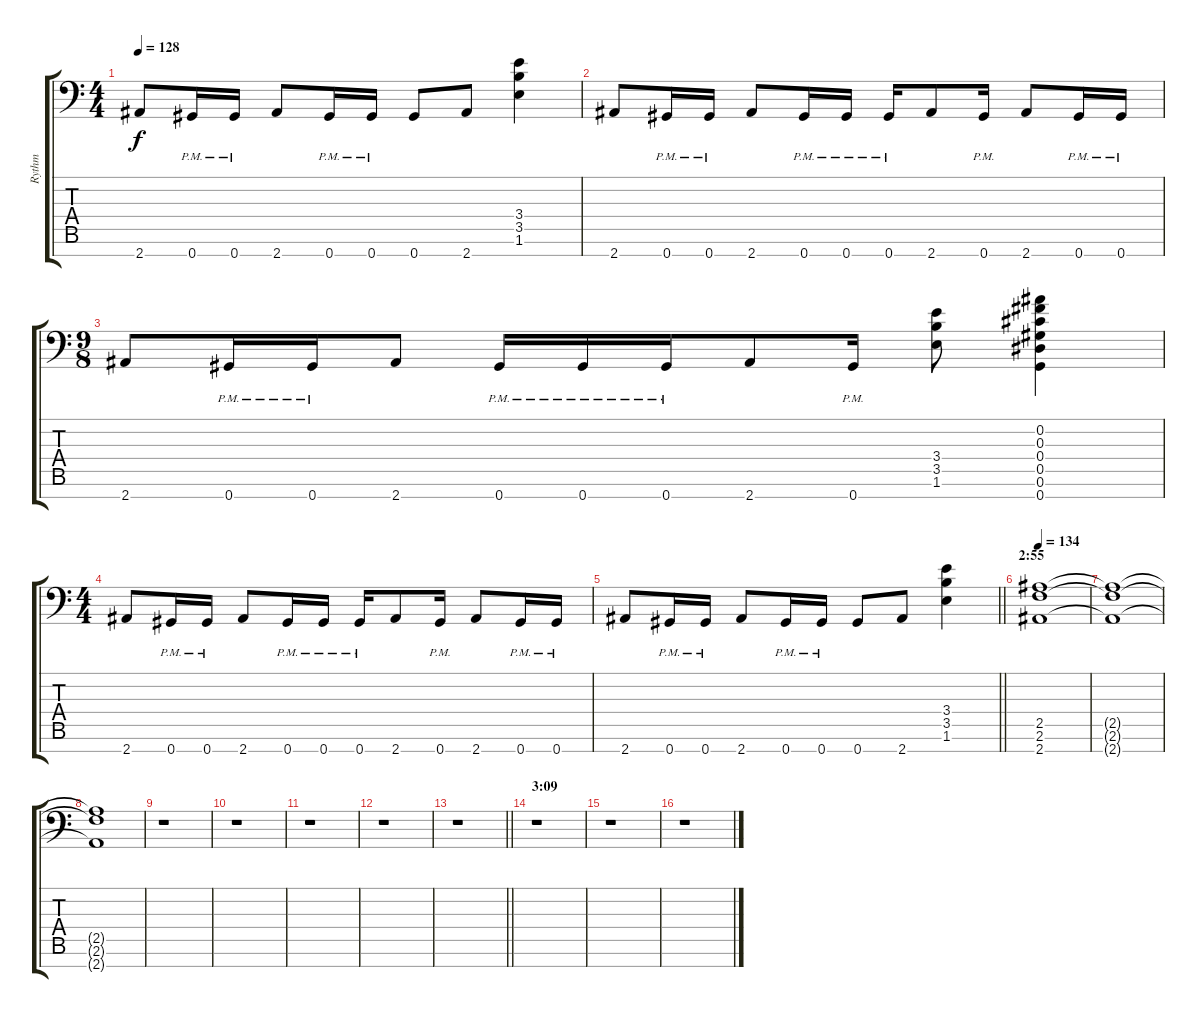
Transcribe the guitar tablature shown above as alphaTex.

\track ("Rythm" "Rythm") {instrument distortionguitar}
\staff {score tabs}
\tuning (Eb4 Bb3 Gb3 Db3 Ab2 Eb2 Ab1) {hide}
\ts (4 4)
\tempo 128
\clef f4
\ks c
2.7.8{dy f} 0.7{pm}.16 0.7{pm}.16 2.7.8 0.7{pm}.16 0.7{pm}.16 0.7.8 2.7.8 (3.4 3.5 1.6).4 |
2.7.8 0.7{pm}.16 0.7{pm}.16 2.7.8 0.7{pm}.16 0.7{pm}.16 0.7{pm}.16 2.7.8 0.7{pm}.16 2.7.8 0.7{pm}.16 0.7{pm}.16 |
\ts (9 8)
2.7.8 0.7{pm}.16 0.7{pm}.16 2.7.8 0.7{pm}.16 0.7{pm}.16 0.7{pm}.16 2.7.8 0.7{pm}.16 (3.4 3.5 1.6).8 (0.2 0.3 0.4 0.5 0.6 0.7).4 |
\ts (4 4)
2.7.8 0.7{pm}.16 0.7{pm}.16 2.7.8 0.7{pm}.16 0.7{pm}.16 0.7{pm}.16 2.7.8 0.7{pm}.16 2.7.8 0.7{pm}.16 0.7{pm}.16 |
\barLineRight lightlight
2.7.8 0.7{pm}.16 0.7{pm}.16 2.7.8 0.7{pm}.16 0.7{pm}.16 0.7.8 2.7.8 (3.4 3.5 1.6).4 |
\section ("" "2:55")
\tempo 134
(2.5 2.6 2.7).1{volume 0} |
(2.5{t} 2.6{t} 2.7{t}).1 |
(2.5{t} 2.6{t} 2.7{t}).1 |
r.1 |
r.1 |
r.1 |
r.1 |
\barLineRight lightlight
r.1 |
\section ("" "3:09")
r.1 |
r.1 |
r.1
